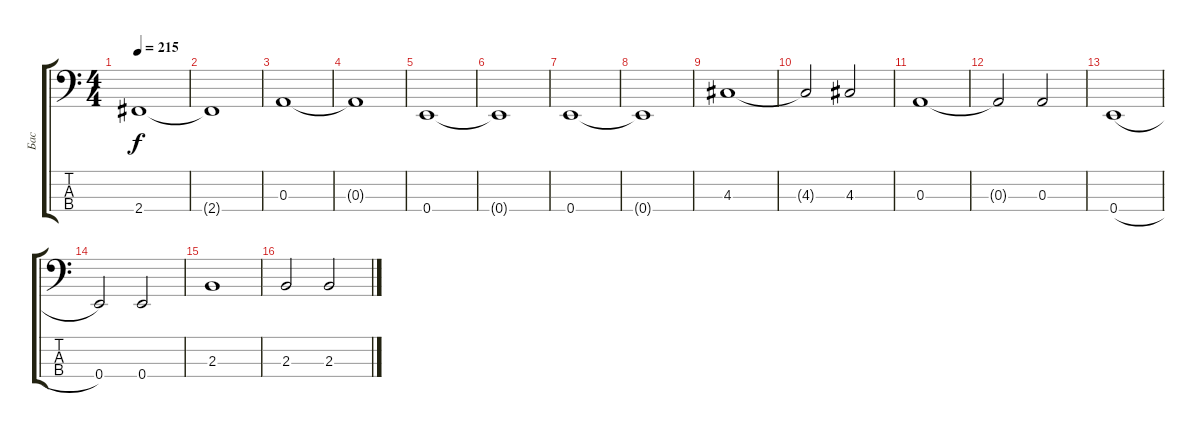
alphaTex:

\track ("Бас" "Бас") {instrument electricbassfinger}
\staff {score tabs}
\tuning (G2 D2 A1 E1) {hide}
\ts (4 4)
\tempo 215
\clef f4
\ks c
2.4.1{dy f} |
2.4{t}.1 |
0.3.1 |
0.3{t}.1 |
0.4.1 |
0.4{t}.1 |
0.4.1 |
0.4{t}.1 |
4.3.1 |
4.3{t}.2 4.3.2 |
0.3.1 |
0.3{t}.2 0.3.2 |
0.4{h}.1 |
0.4.2 0.4.2 |
2.3.1 |
2.3.2 2.3.2
